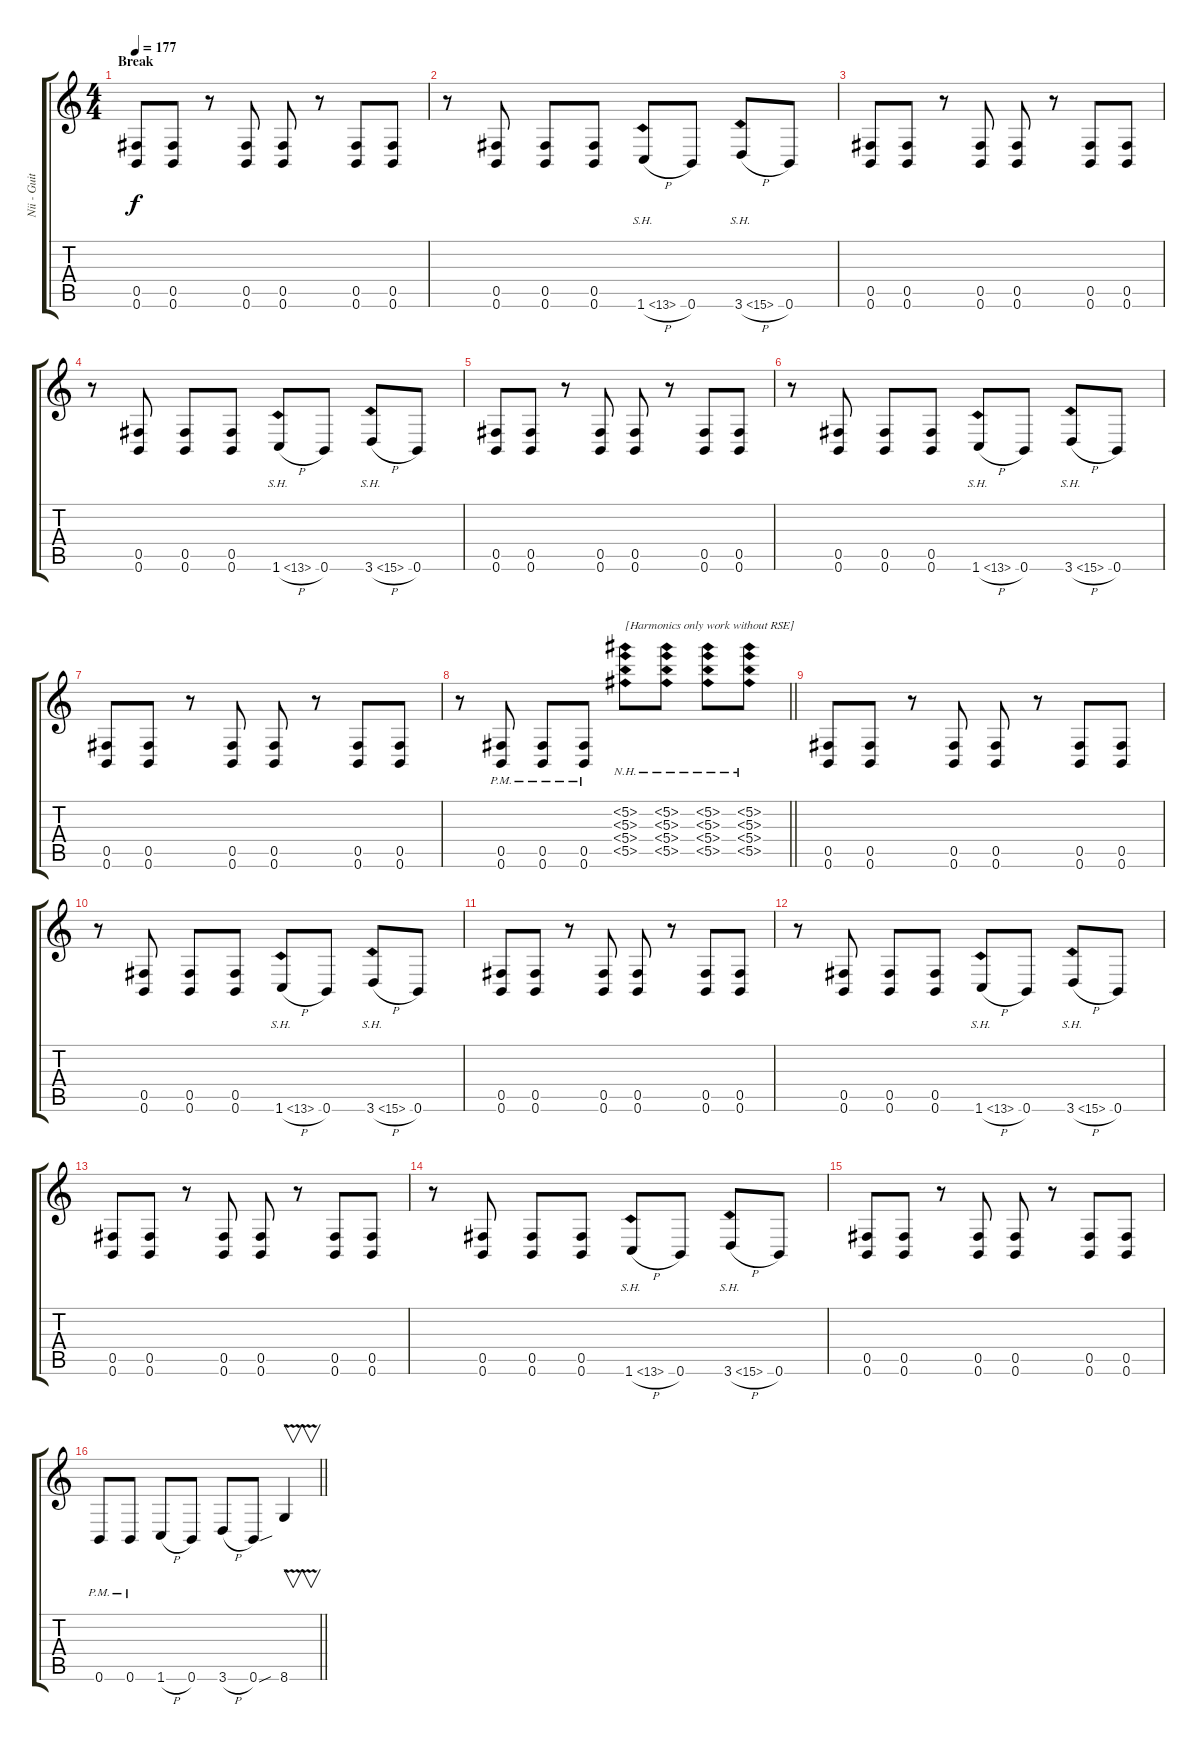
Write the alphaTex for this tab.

\track ("Nii - Guitar 1" "Nii - Guit") {instrument distortionguitar}
\staff {score tabs}
\tuning (Db4 Ab3 E3 B2 Gb2 B1) {hide}
\ts (4 4)
\section ("" "Break")
\tempo 177
\clef g2
\ks c
(0.5 0.6).8{dy f} (0.5 0.6).8 r.8 (0.5 0.6).8 (0.5 0.6).8 r.8 (0.5 0.6).8 (0.5 0.6).8 |
r.8 (0.5 0.6).8 (0.5 0.6).8 (0.5 0.6).8 1.6{sh 12 h}.8 0.6.8 3.6{sh 12 h}.8 0.6.8 |
(0.5 0.6).8 (0.5 0.6).8 r.8 (0.5 0.6).8 (0.5 0.6).8 r.8 (0.5 0.6).8 (0.5 0.6).8 |
r.8 (0.5 0.6).8 (0.5 0.6).8 (0.5 0.6).8 1.6{sh 12 h}.8 0.6.8 3.6{sh 12 h}.8 0.6.8 |
(0.5 0.6).8 (0.5 0.6).8 r.8 (0.5 0.6).8 (0.5 0.6).8 r.8 (0.5 0.6).8 (0.5 0.6).8 |
r.8 (0.5 0.6).8 (0.5 0.6).8 (0.5 0.6).8 1.6{sh 12 h}.8 0.6.8 3.6{sh 12 h}.8 0.6.8 |
(0.5 0.6).8 (0.5 0.6).8 r.8 (0.5 0.6).8 (0.5 0.6).8 r.8 (0.5 0.6).8 (0.5 0.6).8 |
\barLineRight lightlight
r.8 (0.5{pm} 0.6{pm}).8 (0.5{pm} 0.6{pm}).8 (0.5{pm} 0.6{pm}).8 (5.2{nh} 5.3{nh} 5.4{nh} 5.5{nh}).8{txt "[Harmonics only work without RSE]"} (5.2{nh} 5.3{nh} 5.4{nh} 5.5{nh}).8 (5.2{nh} 5.3{nh} 5.4{nh} 5.5{nh}).8 (5.2{nh} 5.3{nh} 5.4{nh} 5.5{nh}).8 |
\section ("" "")
(0.5 0.6).8 (0.5 0.6).8 r.8 (0.5 0.6).8 (0.5 0.6).8 r.8 (0.5 0.6).8 (0.5 0.6).8 |
r.8 (0.5 0.6).8 (0.5 0.6).8 (0.5 0.6).8 1.6{sh 12 h}.8 0.6.8 3.6{sh 12 h}.8 0.6.8 |
(0.5 0.6).8 (0.5 0.6).8 r.8 (0.5 0.6).8 (0.5 0.6).8 r.8 (0.5 0.6).8 (0.5 0.6).8 |
r.8 (0.5 0.6).8 (0.5 0.6).8 (0.5 0.6).8 1.6{sh 12 h}.8 0.6.8 3.6{sh 12 h}.8 0.6.8 |
(0.5 0.6).8 (0.5 0.6).8 r.8 (0.5 0.6).8 (0.5 0.6).8 r.8 (0.5 0.6).8 (0.5 0.6).8 |
r.8 (0.5 0.6).8 (0.5 0.6).8 (0.5 0.6).8 1.6{sh 12 h}.8 0.6.8 3.6{sh 12 h}.8 0.6.8 |
(0.5 0.6).8 (0.5 0.6).8 r.8 (0.5 0.6).8 (0.5 0.6).8 r.8 (0.5 0.6).8 (0.5 0.6).8 |
\barLineRight lightlight
0.6{pm}.8 0.6{pm}.8 1.6{h}.8 0.6.8 3.6{h}.8 0.6{sou}.8 8.6{v}.4{v}
